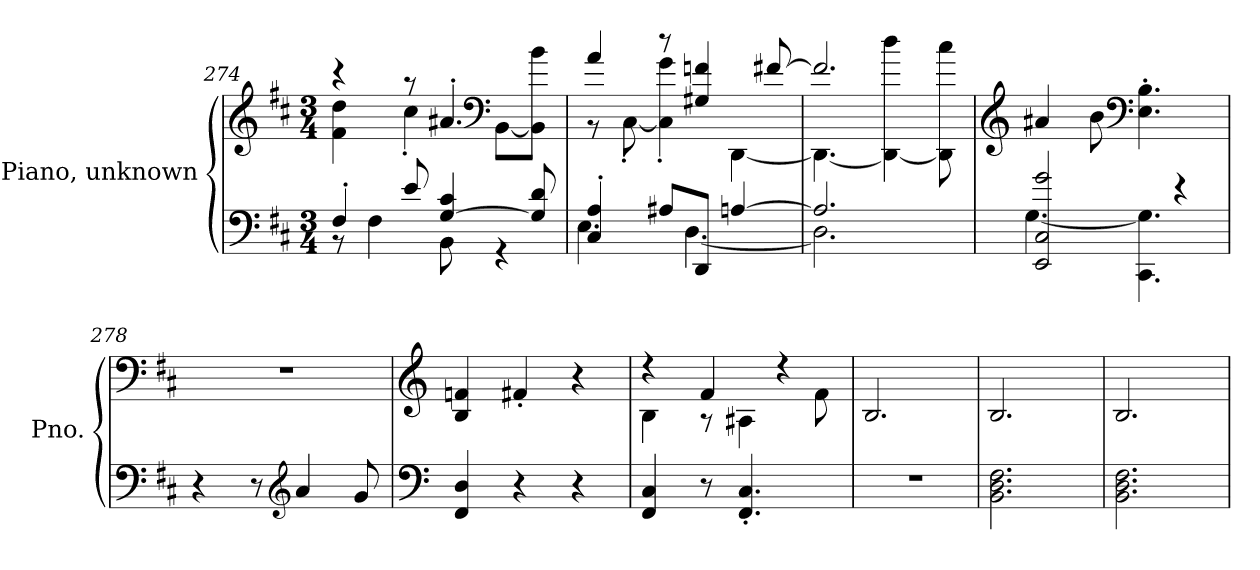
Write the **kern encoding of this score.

**kern	**kern
*part1	*part1
*staff2	*staff1
*I"Piano, unknown	*
*I'Pno.	*
*clefF4	*clefG2
*k[f#c#]	*k[f#c#]
*M3/4	*M3/4
=274	=274
*^	*^
4F#'/	8r	4r	4f#\ 4dd\
.	4F#\	.	.
8e/	.	8r	4cc#'\
[4G/ 4c#/	8BB\	4.a#X'/	.
*	*	*clefF4	*
.	4r	.	[8BB\L
8G/] 8d/	.	.	8BB\] 8b\J
=275	=275	=275	=275
4C#/' 4A/'	4.E\	4a/	8r
.	.	.	[8C#'\
8A#X/L	.	8r	4C#\]' 4g\'
8DD/J	[4.D\	4G#X/ 4fn/	.
[4An/	.	.	[4DD\
.	.	[8f#X/	.
!!LO:PB:g=z	!!
=276	=276	=276	=276
2.A/]	2.D\]	2.f#/]	4.DD\_
.	.	.	4DD\_ 4dd\
.	.	.	8DD\] 8cc#\
*	*	*v	*v
=277	=277	=277
*	*	*clefG2
2EE/ 2C#/ 2g/	[4.G\	4a#X/
.	.	8b\
*	*	*clefF4
.	4.CC#\ 4.G\]	4.E\' 4.B\'
4r	.	.
*v	*v	*
=278	=278
4r	2.r
8r	.
*clefG2	*
4a/	.
8g/	.
=279	=279
*clefF4	*clefG2
4FF#/ 4D/	4B/ 4fn/
4r	4f#X'/
4r	4r
=280	=280
*	*^
4FF#/ 4C#/	4r	4B\
8r	4f#/	8r
4.FF#/' 4.C#/'	.	4A#X\
.	4r	.
.	.	8f#\
*	*v	*v
=281	=281
2.r	2.B/
=282	=282
2.BB\ 2.D\ 2.F#\	2.B/
=283	=283
2.BB\ 2.D\ 2.F#\	2.B/
=	=
*-	*-
